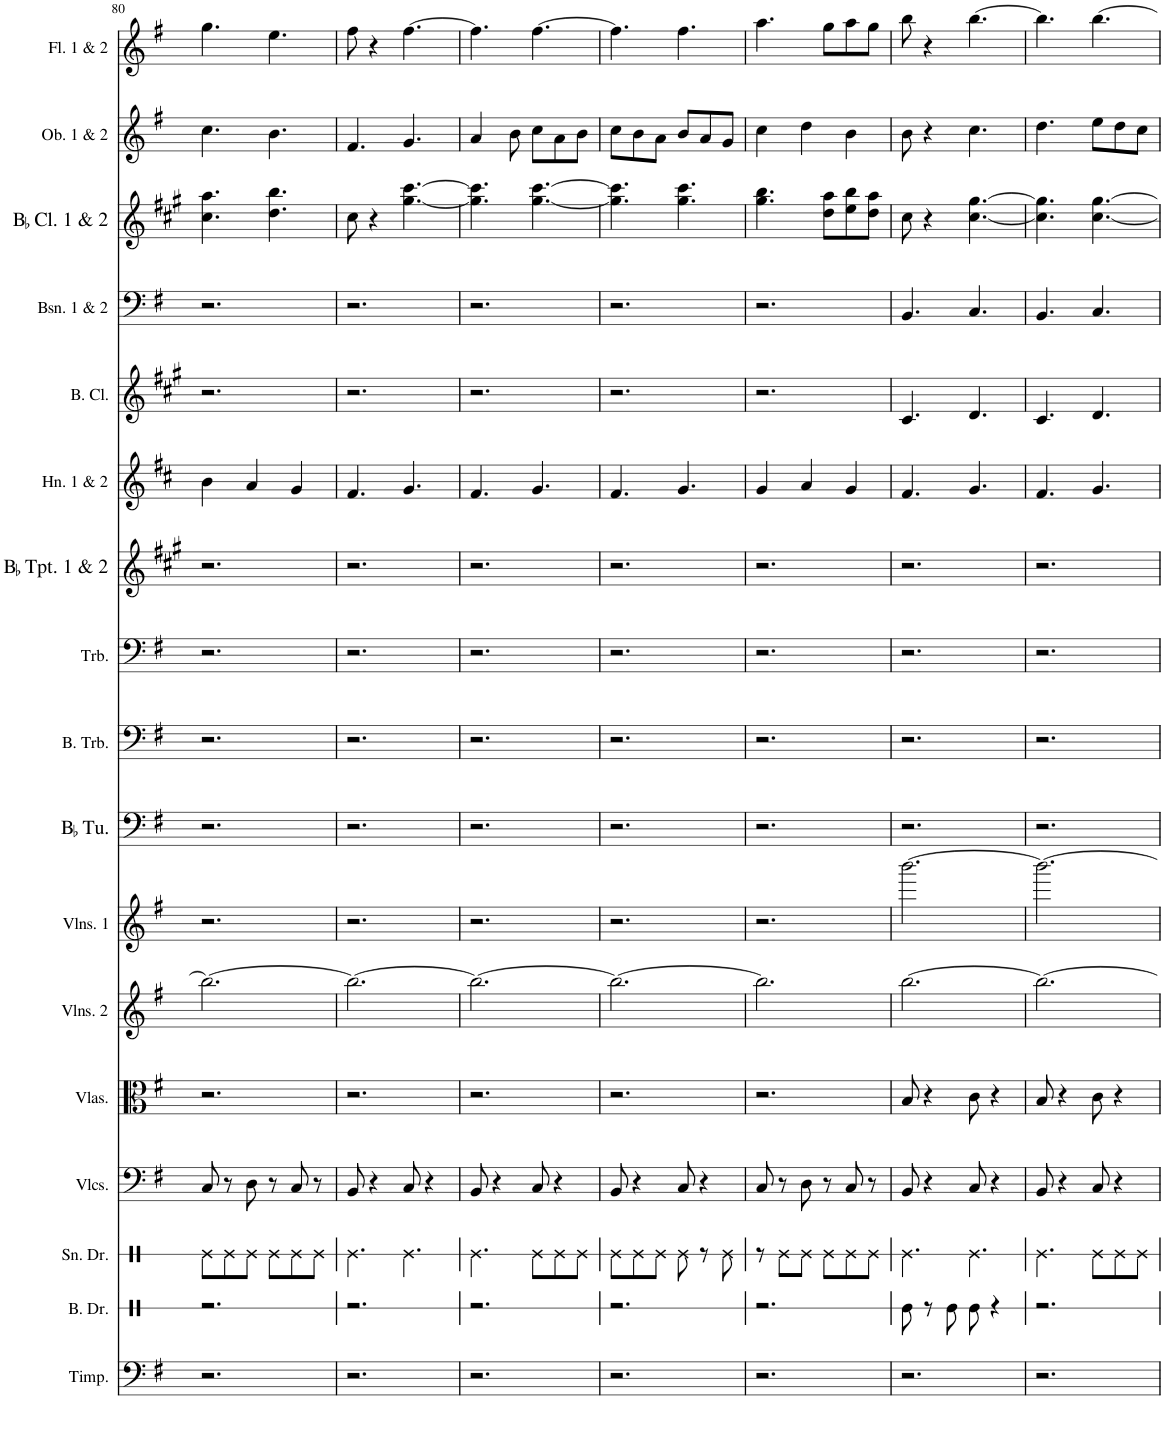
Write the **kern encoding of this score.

**kern	**kern	**kern	**kern	**kern	**kern	**kern	**kern	**kern	**kern	**kern	**kern	**kern	**kern	**kern	**kern	**kern
*part17	*part16	*part15	*part14	*part13	*part12	*part11	*part10	*part9	*part8	*part7	*part6	*part5	*part4	*part3	*part2	*part1
*staff17	*staff16	*staff15	*staff14	*staff13	*staff12	*staff11	*staff10	*staff9	*staff8	*staff7	*staff6	*staff5	*staff4	*staff3	*staff2	*staff1
*I"Timpani	*I"Bass Drum	*I"Snare Drum	*I"Violoncellos	*I"Violas	*I"Violins 2	*I"Violins 1	*I"BaccidentalFlat Tuba	*I"Bass Trombone	*I"Trombone	*I"BaccidentalFlat Trumpet 1 &amp; 2	*I"Horn 1 &amp; 2	*I"Bass Clarinet	*I"Bassoon 1 &amp; 2	*I"BaccidentalFlat Clarinet 1 &amp; 2	*I"Oboe 1 &amp; 2	*I"Flute 1 &amp; 2
*I'Timp.	*I'B. Dr.	*I'Sn. Dr.	*I'Vlcs.	*I'Vlas.	*I'Vlns. 2	*I'Vlns. 1	*I'BaccidentalFlat Tu.	*I'B. Trb.	*I'Trb.	*I'BaccidentalFlat Tpt. 1 &amp; 2	*I'Hn. 1 &amp; 2	*I'B. Cl.	*I'Bsn. 1 &amp; 2	*I'BaccidentalFlat Cl. 1 &amp; 2	*I'Ob. 1 &amp; 2	*I'Fl. 1 &amp; 2
!!LO:PB:g=z
*clefF4	*clefX	*clefX	*clefF4	*clefC3	*clefG2	*clefG2	*clefF4	*clefF4	*clefF4	*clefG2	*clefG2	*clefG2	*clefF4	*clefG2	*clefG2	*clefG2
*	*	*	*	*	*	*	*	*	*	*Trd1c2	*Trd4c7	*Trd8c14	*	*Trd1c2	*	*
*k[f#]	*k[]	*k[]	*k[f#]	*k[f#]	*k[f#]	*k[f#]	*k[f#]	*k[f#]	*k[f#]	*k[f#c#g#]	*k[f#c#]	*k[f#c#g#]	*k[f#]	*k[f#c#g#]	*k[f#]	*k[f#]
=80	=80	=80	=80	=80	=80	=80	=80	=80	=80	=80	=80	=80	=80	=80	=80	=80
2.r	2.r	8Re\L	8C/	2.r	2.bb\_	2.r	2.r	2.r	2.r	2.r	4b\	2.r	2.r	4.cc#\ 4.aa\	4.cc\	4.gg\
.	.	8Re\	8r	.	.	.	.	.	.	.	.	.	.	.	.	.
.	.	8Re\J	8D\	.	.	.	.	.	.	.	4a/	.	.	.	.	.
.	.	8Re\L	8r	.	.	.	.	.	.	.	.	.	.	4.dd\ 4.bb\	4.b\	4.ee\
.	.	8Re\	8C/	.	.	.	.	.	.	.	4g/	.	.	.	.	.
.	.	8Re\J	8r	.	.	.	.	.	.	.	.	.	.	.	.	.
=81	=81	=81	=81	=81	=81	=81	=81	=81	=81	=81	=81	=81	=81	=81	=81	=81
2.r	2.r	4.Re\	8BB/	2.r	2.bb\_	2.r	2.r	2.r	2.r	2.r	4.f#/	2.r	2.r	8cc#\	4.f#/	8ff#\
.	.	.	4r	.	.	.	.	.	.	.	.	.	.	4r	.	4r
.	.	4.Re\	8C/	.	.	.	.	.	.	.	4.g/	.	.	[4.gg#\ [4.ccc#\	4.g/	[4.ff#\
.	.	.	4r	.	.	.	.	.	.	.	.	.	.	.	.	.
=82	=82	=82	=82	=82	=82	=82	=82	=82	=82	=82	=82	=82	=82	=82	=82	=82
2.r	2.r	4.Re\	8BB/	2.r	2.bb\_	2.r	2.r	2.r	2.r	2.r	4.f#/	2.r	2.r	4.gg#\] 4.ccc#\]	4a/	4.ff#\]
.	.	.	4r	.	.	.	.	.	.	.	.	.	.	.	.	.
.	.	.	.	.	.	.	.	.	.	.	.	.	.	.	8b\	.
.	.	8Re\L	8C/	.	.	.	.	.	.	.	4.g/	.	.	[4.gg#\ [4.ccc#\	8cc\L	[4.ff#\
.	.	8Re\	4r	.	.	.	.	.	.	.	.	.	.	.	8a\	.
.	.	8Re\J	.	.	.	.	.	.	.	.	.	.	.	.	8b\J	.
=83	=83	=83	=83	=83	=83	=83	=83	=83	=83	=83	=83	=83	=83	=83	=83	=83
2.r	2.r	8Re\L	8BB/	2.r	2.bb\_	2.r	2.r	2.r	2.r	2.r	4.f#/	2.r	2.r	4.gg#\] 4.ccc#\]	8cc\L	4.ff#\]
.	.	8Re\	4r	.	.	.	.	.	.	.	.	.	.	.	8b\	.
.	.	8Re\J	.	.	.	.	.	.	.	.	.	.	.	.	8a\J	.
.	.	8Re\	8C/	.	.	.	.	.	.	.	4.g/	.	.	4.gg#\ 4.ccc#\	8b/L	4.ff#\
.	.	8r	4r	.	.	.	.	.	.	.	.	.	.	.	8a/	.
.	.	8Re\	.	.	.	.	.	.	.	.	.	.	.	.	8g/J	.
=84	=84	=84	=84	=84	=84	=84	=84	=84	=84	=84	=84	=84	=84	=84	=84	=84
2.r	2.r	8r	8C/	2.r	2.bb\]	2.r	2.r	2.r	2.r	2.r	4g/	2.r	2.r	4.gg#\ 4.bb\	4cc\	4.aa\
.	.	8Re\L	8r	.	.	.	.	.	.	.	.	.	.	.	.	.
.	.	8Re\J	8D\	.	.	.	.	.	.	.	4a/	.	.	.	4dd\	.
.	.	8Re\L	8r	.	.	.	.	.	.	.	.	.	.	8dd\ 8aa\L	.	8gg\L
.	.	8Re\	8C/	.	.	.	.	.	.	.	4g/	.	.	8ee\ 8bb\	4b\	8aa\
.	.	8Re\J	8r	.	.	.	.	.	.	.	.	.	.	8dd\ 8aa\J	.	8gg\J
=85	=85	=85	=85	=85	=85	=85	=85	=85	=85	=85	=85	=85	=85	=85	=85	=85
2.r	8Re\	4.Re\	8BB/	8B/	[2.bb\	[2.bbb\	2.r	2.r	2.r	2.r	4.f#/	4.c#/	4.BB/	8cc#\	8b\	8bb\
.	8r	.	4r	4r	.	.	.	.	.	.	.	.	.	4r	4r	4r
.	8Re\	.	.	.	.	.	.	.	.	.	.	.	.	.	.	.
.	8Re\	4.Re\	8C/	8c\	.	.	.	.	.	.	4.g/	4.d/	4.C/	[4.cc#\ [4.gg#\	4.cc\	[4.bb\
.	4r	.	4r	4r	.	.	.	.	.	.	.	.	.	.	.	.
=86	=86	=86	=86	=86	=86	=86	=86	=86	=86	=86	=86	=86	=86	=86	=86	=86
2.r	2.r	4.Re\	8BB/	8B/	2.bb\_	2.bbb\_	2.r	2.r	2.r	2.r	4.f#/	4.c#/	4.BB/	4.cc#\] 4.gg#\]	4.dd\	4.bb\]
.	.	.	4r	4r	.	.	.	.	.	.	.	.	.	.	.	.
.	.	8Re\L	8C/	8c\	.	.	.	.	.	.	4.g/	4.d/	4.C/	[4.cc#\ [4.gg#\	8ee\L	[4.bb\
.	.	8Re\	4r	4r	.	.	.	.	.	.	.	.	.	.	8dd\	.
.	.	8Re\J	.	.	.	.	.	.	.	.	.	.	.	.	8cc\J	.
=	=	=	=	=	=	=	=	=	=	=	=	=	=	=	=	=
*-	*-	*-	*-	*-	*-	*-	*-	*-	*-	*-	*-	*-	*-	*-	*-	*-
